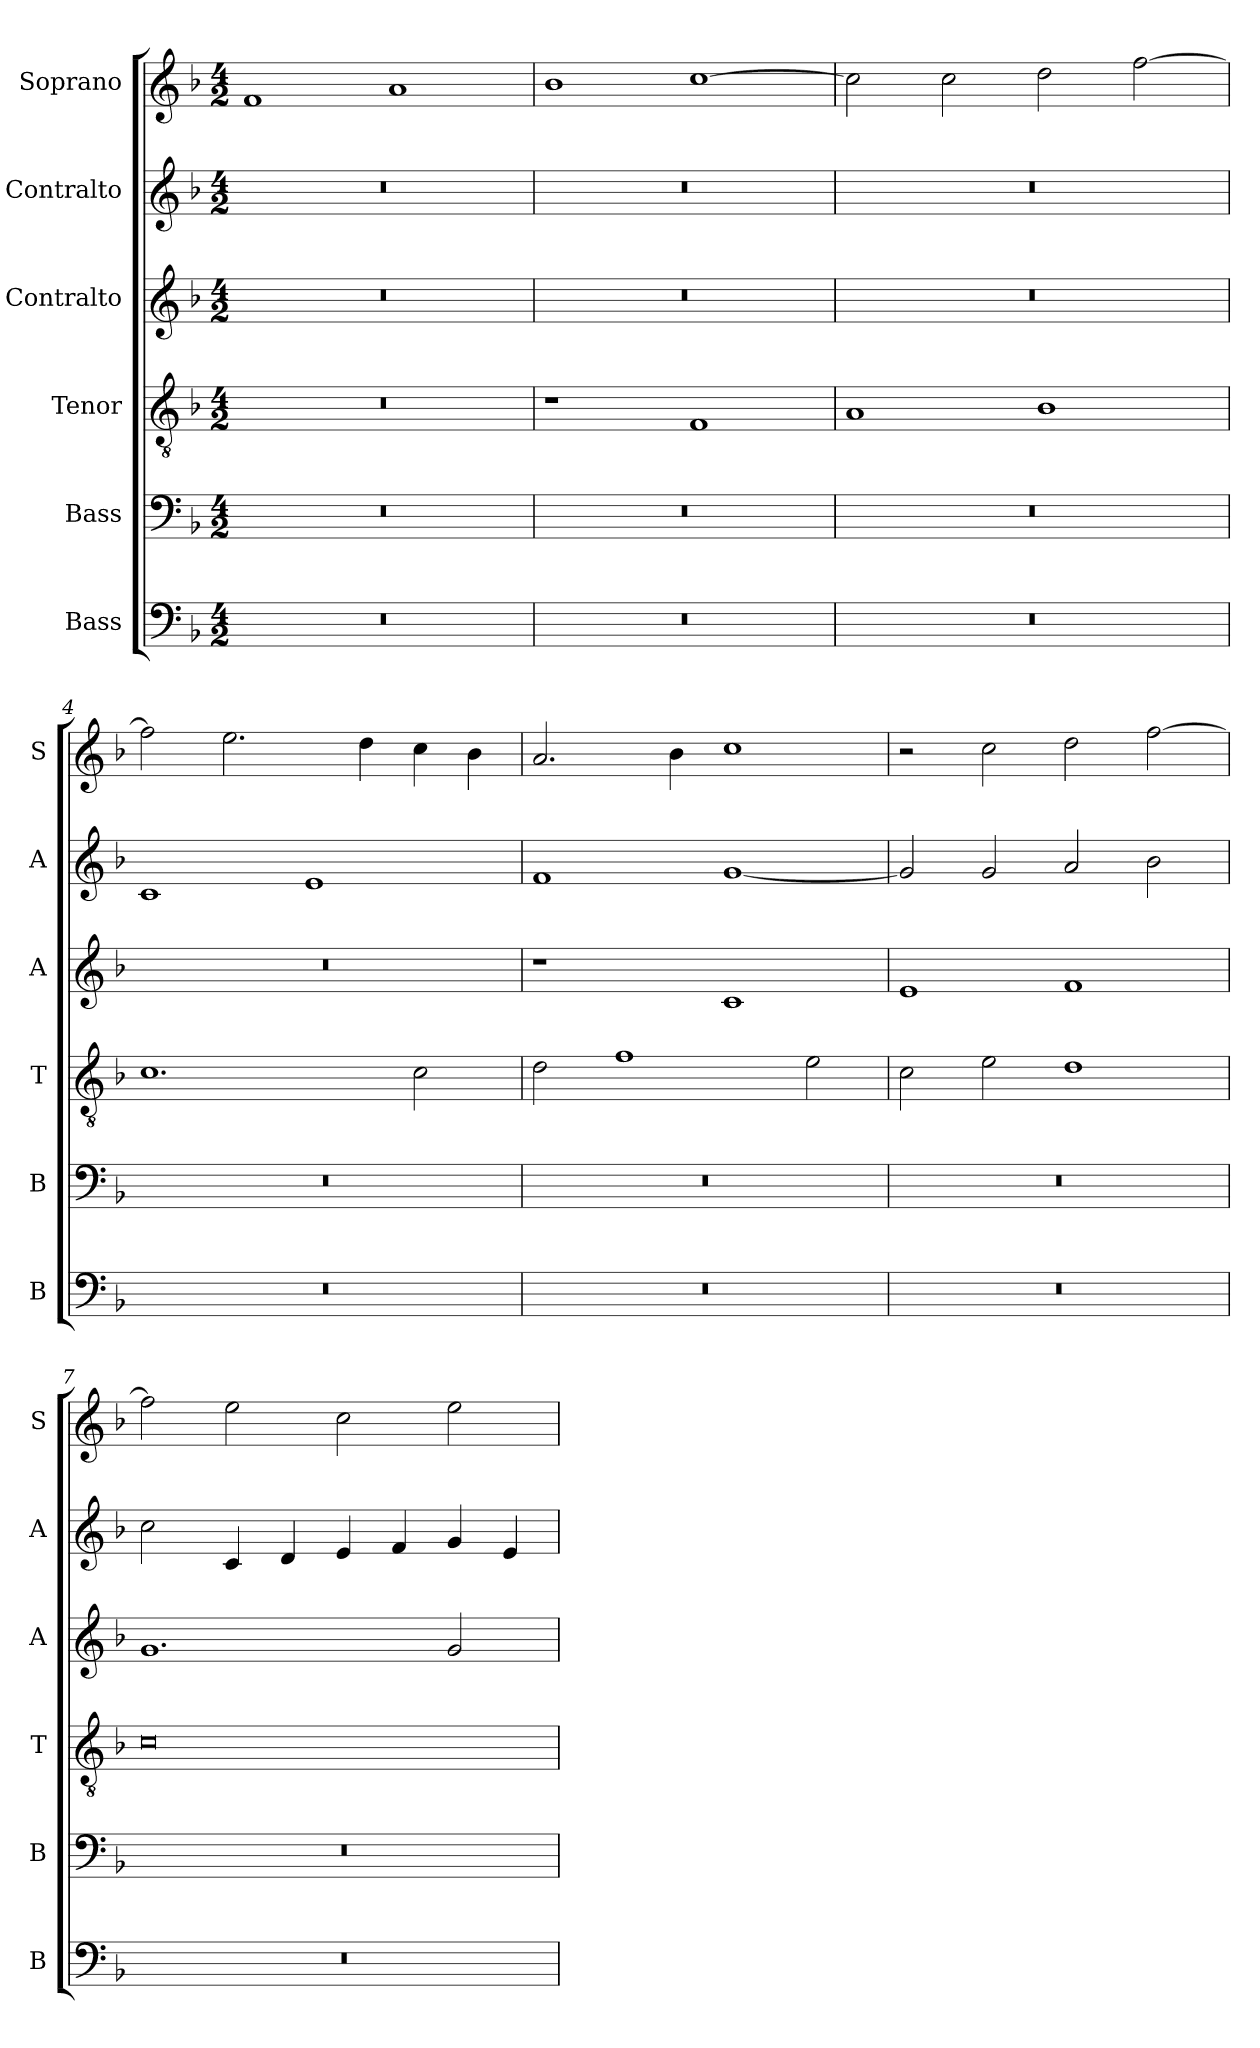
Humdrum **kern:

**kern	**kern	**kern	**kern	**kern	**kern
*part6	*part5	*part4	*part3	*part2	*part1
*staff6	*staff5	*staff4	*staff3	*staff2	*staff1
*I"Bass	*I"Bass	*I"Tenor	*I"Contralto	*I"Contralto	*I"Soprano
*I'B	*I'B	*I'T	*I'A	*I'A	*I'S
*clefF4	*clefF4	*clefGv2	*clefG2	*clefG2	*clefG2
*k[b-]	*k[b-]	*k[b-]	*k[b-]	*k[b-]	*k[b-]
*F:ion	*F:ion	*F:ion	*F:ion	*F:ion	*F:ion
*M4/2	*M4/2	*M4/2	*M4/2	*M4/2	*M4/2
=1	=1	=1	=1	=1	=1
0r	0r	0r	0r	0r	1f
.	.	.	.	.	1a
=2	=2	=2	=2	=2	=2
0r	0r	1r	0r	0r	1b-
.	.	1F	.	.	[1cc
=3	=3	=3	=3	=3	=3
0r	0r	1A	0r	0r	2cc]
.	.	.	.	.	2cc
.	.	1B-	.	.	2dd
.	.	.	.	.	[2ff
=4	=4	=4	=4	=4	=4
0r	0r	1.c	0r	1c	2ff]
.	.	.	.	.	2.ee
.	.	.	.	1e	.
.	.	.	.	.	4dd
.	.	2c	.	.	4cc
.	.	.	.	.	4b-
=5	=5	=5	=5	=5	=5
0r	0r	2d	1r	1f	2.a
.	.	1f	.	.	.
.	.	.	.	.	4b-
.	.	.	1c	[1g	1cc
.	.	2e	.	.	.
=6	=6	=6	=6	=6	=6
0r	0r	2c	1e	2g]	2r
.	.	2e	.	2g	2cc
.	.	1d	1f	2a	2dd
.	.	.	.	2b-	[2ff
=7	=7	=7	=7	=7	=7
0r	0r	0c	1.g	2cc	2ff]
.	.	.	.	4c	2ee
.	.	.	.	4d	.
.	.	.	.	4e	2cc
.	.	.	.	4f	.
.	.	.	2g	4g	2ee
.	.	.	.	4e	.
=	=	=	=	=	=
*-	*-	*-	*-	*-	*-
